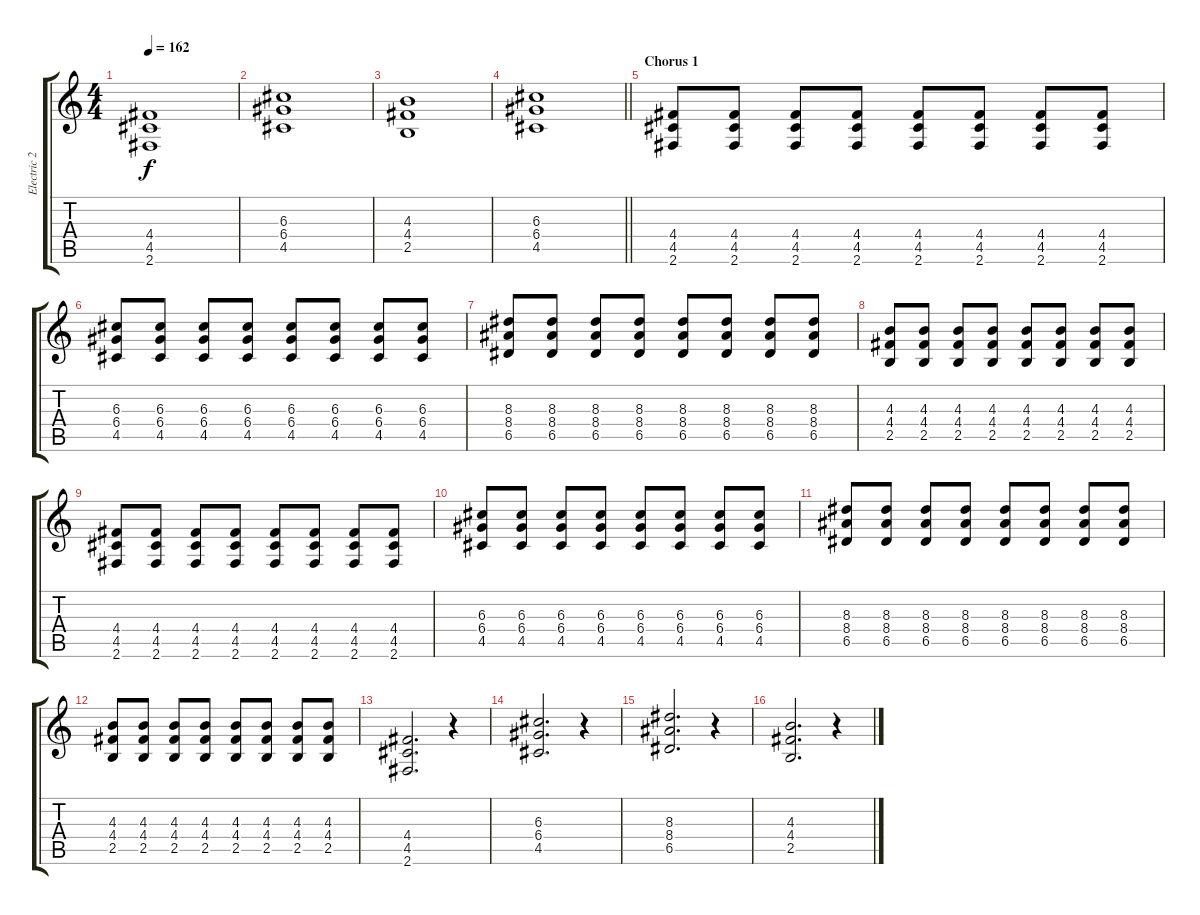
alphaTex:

\track ("Electric 2" "Electric 2") {instrument distortionguitar}
\staff {score tabs}
\tuning (E4 B3 G3 D3 A2 E2) {hide}
\ts (4 4)
\tempo 162
\clef g2
\ks c
(4.4 4.5 2.6).1{dy f} |
(6.3 6.4 4.5).1 |
(4.3 4.4 2.5).1 |
\barLineRight lightlight
(6.3 6.4 4.5).1 |
\section ("" "Chorus 1")
(4.4 4.5 2.6).8 (4.4 4.5 2.6).8 (4.4 4.5 2.6).8 (4.4 4.5 2.6).8 (4.4 4.5 2.6).8 (4.4 4.5 2.6).8 (4.4 4.5 2.6).8 (4.4 4.5 2.6).8 |
(6.3 6.4 4.5).8 (6.3 6.4 4.5).8 (6.3 6.4 4.5).8 (6.3 6.4 4.5).8 (6.3 6.4 4.5).8 (6.3 6.4 4.5).8 (6.3 6.4 4.5).8 (6.3 6.4 4.5).8 |
(8.3 8.4 6.5).8 (8.3 8.4 6.5).8 (8.3 8.4 6.5).8 (8.3 8.4 6.5).8 (8.3 8.4 6.5).8 (8.3 8.4 6.5).8 (8.3 8.4 6.5).8 (8.3 8.4 6.5).8 |
(4.3 4.4 2.5).8 (4.3 4.4 2.5).8 (4.3 4.4 2.5).8 (4.3 4.4 2.5).8 (4.3 4.4 2.5).8 (4.3 4.4 2.5).8 (4.3 4.4 2.5).8 (4.3 4.4 2.5).8 |
(4.4 4.5 2.6).8 (4.4 4.5 2.6).8 (4.4 4.5 2.6).8 (4.4 4.5 2.6).8 (4.4 4.5 2.6).8 (4.4 4.5 2.6).8 (4.4 4.5 2.6).8 (4.4 4.5 2.6).8 |
(6.3 6.4 4.5).8 (6.3 6.4 4.5).8 (6.3 6.4 4.5).8 (6.3 6.4 4.5).8 (6.3 6.4 4.5).8 (6.3 6.4 4.5).8 (6.3 6.4 4.5).8 (6.3 6.4 4.5).8 |
(8.3 8.4 6.5).8 (8.3 8.4 6.5).8 (8.3 8.4 6.5).8 (8.3 8.4 6.5).8 (8.3 8.4 6.5).8 (8.3 8.4 6.5).8 (8.3 8.4 6.5).8 (8.3 8.4 6.5).8 |
(4.3 4.4 2.5).8 (4.3 4.4 2.5).8 (4.3 4.4 2.5).8 (4.3 4.4 2.5).8 (4.3 4.4 2.5).8 (4.3 4.4 2.5).8 (4.3 4.4 2.5).8 (4.3 4.4 2.5).8 |
(4.4 4.5 2.6).2{d} r.4 |
(6.3 6.4 4.5).2{d} r.4 |
(8.3 8.4 6.5).2{d} r.4 |
(4.3 4.4 2.5).2{d} r.4
